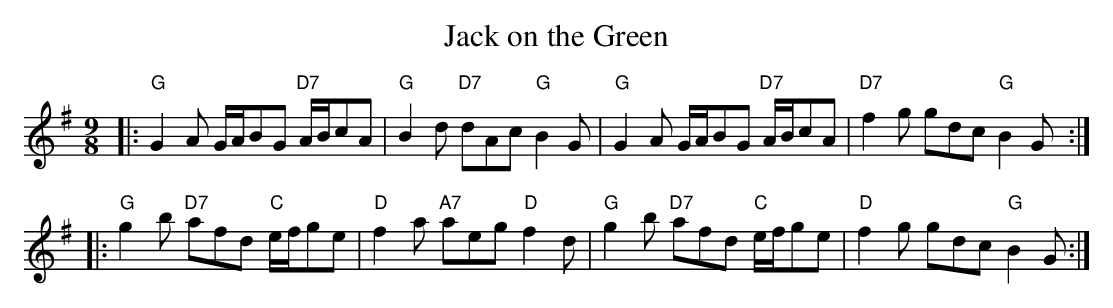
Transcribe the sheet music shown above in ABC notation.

X:1
T: Jack on the Green
M: 9/8
L: 1/8
K: G
|:"G"G2A G/A/BG "D7"A/B/cA |  "G"B2d "D7"dAc "G"B2G \
| "G"G2A G/A/BG "D7"A/B/cA | "D7"f2g     gdc "G"B2G :|
|:"G"g2b "D7"afd "C"e/f/ge |  "D"f2a "A7"aeg "D"f2d \
| "G"g2b "D7"afd "C"e/f/ge |  "D"f2g     gdc "G"B2G :|
